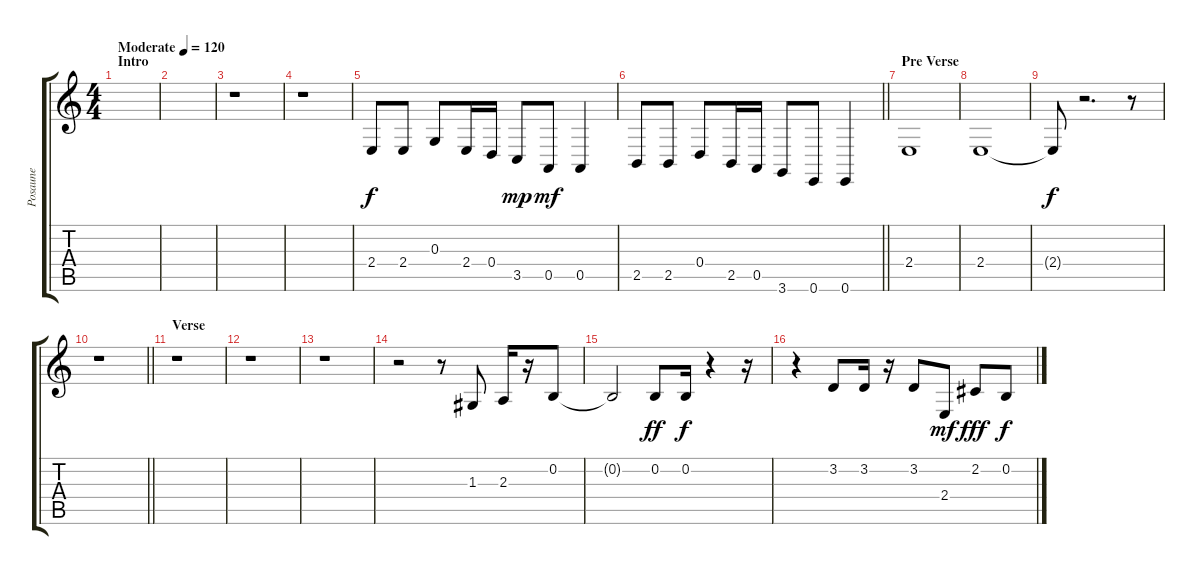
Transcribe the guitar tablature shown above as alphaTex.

\track ("Posaune" "Posaune") {instrument trombone}
\staff {score tabs}
\tuning (E4 B3 G3 D3 A2 E2) {hide}
\ts (4 4)
\section ("" "Intro")
\tempo (120 "Moderate")
\clef g2
\ks c
|
|
r.1 |
r.1 |
2.4.8 2.4.8 0.3.8 2.4.16 0.4.16 3.5.8{dy mp} 0.5.8{dy mf} 0.5.4 |
\barLineRight lightlight
2.5.8 2.5.8 0.4.8 2.5.16 0.5.16 3.6.8 0.6.8 0.6.4 |
\section ("" "Pre Verse")
2.4.1 |
2.4.1 |
2.4{t}.8{dy f} r.2{d} r.8 |
\barLineRight lightlight
r.1 |
\section ("" "Verse")
r.1 |
r.1 |
r.1 |
r.2 r.8 1.3.8 2.3.16 r.16 0.2.8 |
0.2{t}.2 0.2.8{dy ff} 0.2.16{dy f} r.4 r.16 |
r.4 3.2.8 3.2.16 r.16 3.2.8 2.4.8{dy mf} 2.2.8{dy fff} 0.2.8{dy f}
